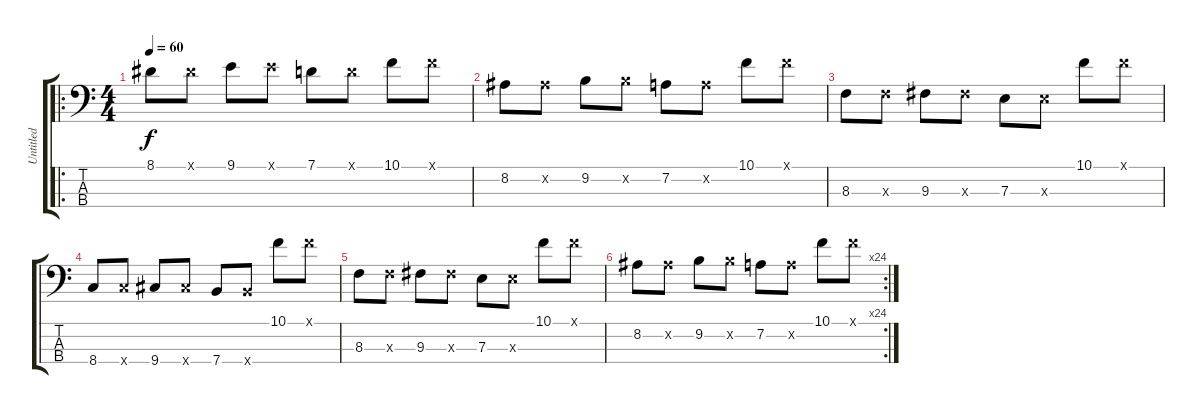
\track ("Untitled" "Untitled") {instrument electricbassfinger}
\staff {score tabs}
\tuning (G2 D2 A1 E1) {hide}
\ro
\ts (4 4)
\tempo 60
\clef f4
\ks c
8.1.8{dy f instrument electricbassfinger} 8.1{x}.8 9.1.8 9.1{x}.8 7.1.8 7.1{x}.8 10.1.8 10.1{x}.8 |
8.2.8 8.2{x}.8 9.2.8 9.2{x}.8 7.2.8 7.2{x}.8 10.1.8 10.1{x}.8 |
8.3.8 8.3{x}.8 9.3.8 9.3{x}.8 7.3.8 7.3{x}.8 10.1.8 10.1{x}.8 |
8.4.8 8.4{x}.8 9.4.8 9.4{x}.8 7.4.8 7.4{x}.8 10.1.8 10.1{x}.8 |
8.3.8 8.3{x}.8 9.3.8 9.3{x}.8 7.3.8 7.3{x}.8 10.1.8 10.1{x}.8 |
\rc 24
8.2.8 8.2{x}.8 9.2.8 9.2{x}.8 7.2.8 7.2{x}.8 10.1.8 10.1{x}.8
